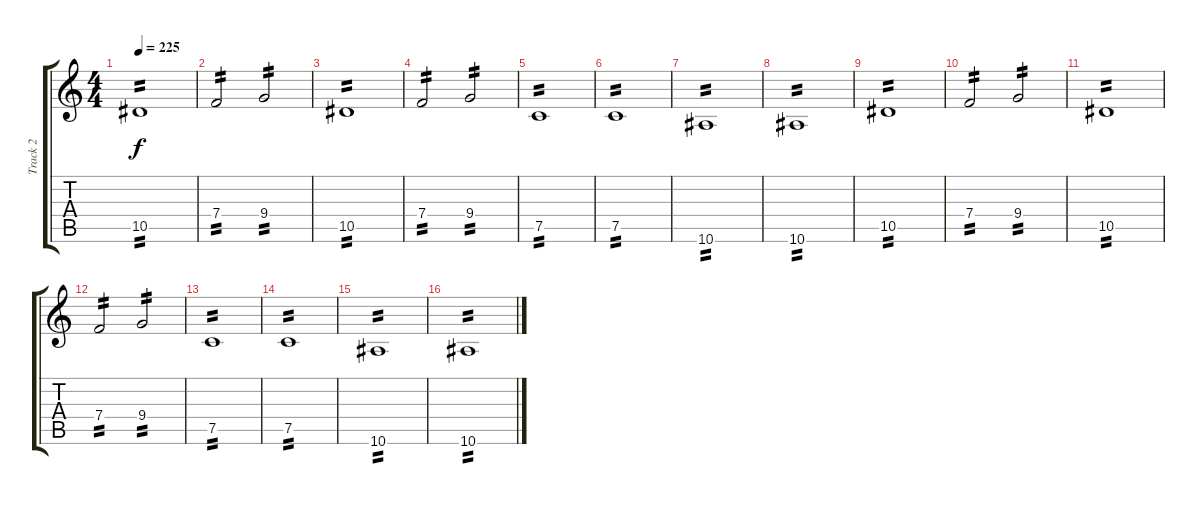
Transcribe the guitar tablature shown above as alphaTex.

\track ("Track 2" "Track 2") {instrument distortionguitar}
\staff {score tabs}
\tuning (C4 G3 Eb3 Bb2 F2 C2) {hide}
\ts (4 4)
\tempo 225
\clef g2
\ks c
10.5.1{tp 2 dy f} |
7.4.2{tp 2} 9.4.2{tp 2} |
10.5.1{tp 2} |
7.4.2{tp 2} 9.4.2{tp 2} |
7.5.1{tp 2} |
7.5.1{tp 2} |
10.6.1{tp 2} |
10.6.1{tp 2} |
10.5.1{tp 2} |
7.4.2{tp 2} 9.4.2{tp 2} |
10.5.1{tp 2} |
7.4.2{tp 2} 9.4.2{tp 2} |
7.5.1{tp 2} |
7.5.1{tp 2} |
10.6.1{tp 2} |
10.6.1{tp 2}
